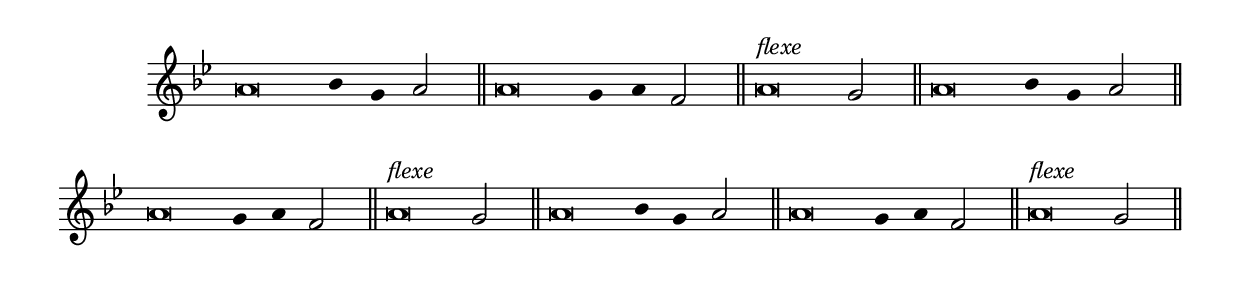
stemOff = \hide Staff.Stem
stemOn  = \undo \stemOff

\score {
  \new Staff \with { \remove "Time_signature_engraver"}
  {
    \key g \minor
    \cadenzaOn
    \stemOff a'\breve bes'4 g'4
    \stemOn a'2 \bar "||"
    \stemOff a'\breve g'4 a'4
    \stemOn f'2 \bar "||"
    \stemOff a'\breve^\markup { \italic flexe }
    \stemOn g'2 \bar "||"
    \stemOff a'\breve bes'4 g'4
    \stemOn a'2 \bar "||"
    \stemOff a'\breve g'4 a'4
    \stemOn f'2 \bar "||"
    \stemOff a'\breve^\markup { \italic flexe }
    \stemOn g'2 \bar "||"
    \stemOff a'\breve bes'4 g'4
    \stemOn a'2 \bar "||"
    \stemOff a'\breve g'4 a'4
    \stemOn f'2 \bar "||"
    \stemOff a'\breve^\markup { \italic flexe }
    \stemOn g'2 \bar "||"
  }
}